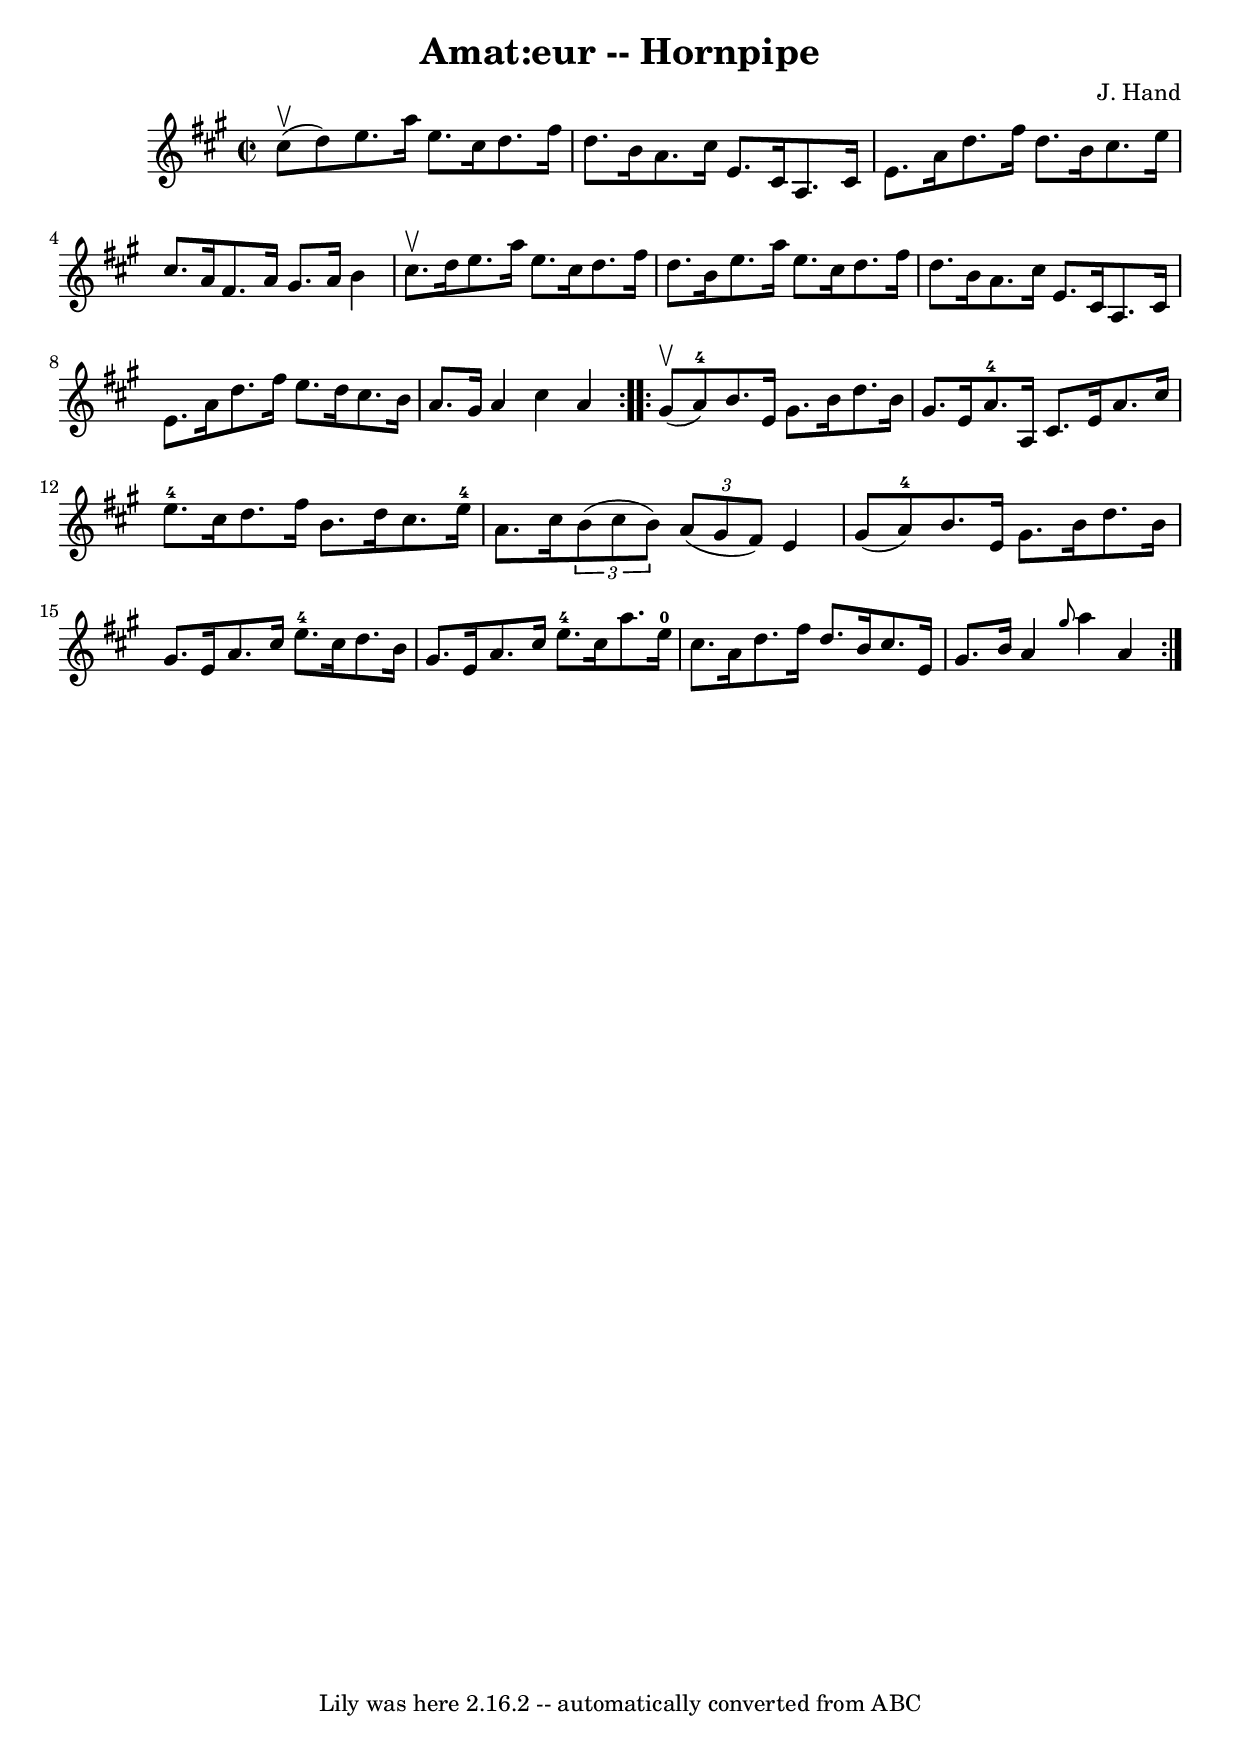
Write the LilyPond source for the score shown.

\version "2.16.2"
\include "Mammoth.ily"
\header {
  %% book = "Cole's 1000 Fiddle Tunes"
  composer = "J. Hand"
  crossRefNumber = "1"
  footnotes = ""
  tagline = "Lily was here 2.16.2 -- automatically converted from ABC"
  title = "Amat:eur -- Hornpipe"

}
voicedefault =  {



  \repeat volta 2 {

    \override Staff.TimeSignature #'style = #'C
    \time 2/2 
    \key a \major
    cis''8 (^\upbow d''8) |
    e''8.    
    a''16 e''8. cis''16 d''8. fis''16 d''8. b'16  |
    a'8. 
    cis''16 e'8. cis'16 a8. cis'16 e'8. a'16  |
    d''8. 
    fis''16 d''8. b'16 cis''8. e''16 cis''8. a'16  |
    
    fis'8. a'16 gis'8. a'16 b'4 cis''8.^\upbow d''16  |
    
    e''8. a''16 e''8. cis''16 d''8. fis''16 d''8. b'16  
    |
    e''8. a''16 e''8. cis''16 d''8. fis''16 d''8.    
    b'16  |
    a'8. cis''16 e'8. cis'16 a8. cis'16 e'8.    
    a'16  |
    d''8. fis''16 e''8. d''16 cis''8. b'16 a'8.  
    gis'16  |
    a'4 cis''4 a'4  
  }     
  \repeat volta 2 {
    gis'8 
    (^\upbow a'8-4) |
    b'8. e'16 gis'8. b'16 d''8.    
    b'16 gis'8. e'16  |
    a'8.-4 a16 cis'8. e'16 a'8.    
    cis''16 e''8.-4 cis''16  |
    d''8. fis''16 b'8. d''16 
    cis''8. e''16-4 a'8. cis''16  |
    \times 2/3 { b'8 (
		 cis''8 b'8) 
	       }   \times 2/3 { a'8 (gis'8 fis'8) 
			      } e'4    
    gis'8 (a'8-4) |
    b'8. e'16 gis'8. b'16 d''8.    
    b'16 gis'8. e'16  |
    a'8. cis''16 e''8.-4 cis''16    
    d''8. b'16 gis'8. e'16  |
    a'8. cis''16 e''8.-4   
    cis''16 a''8. e''16-0 cis''8. a'16  |
    d''8. fis''16   
    d''8. b'16 cis''8. e'16 gis'8. b'16  |
    a'4  \grace {   
      gis''8  
    } a''4 a'4  
  }   

}

\score{
  <<

    \context Staff="default"
    {
      \voicedefault 
      
    }

  >>
  \layout {
    
  }
  \midi {
  }

}
